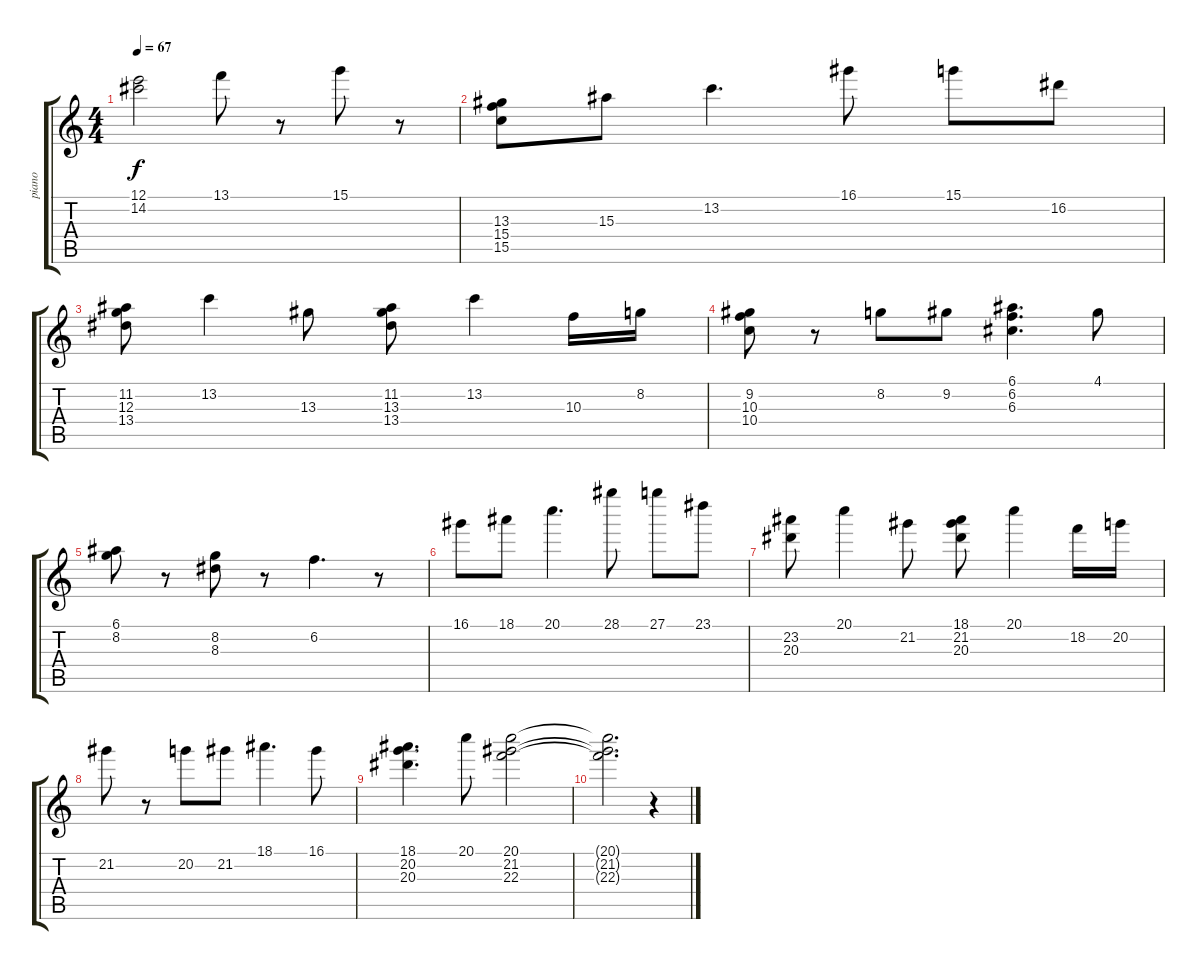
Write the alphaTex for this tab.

\track ("piano" "piano") {instrument acousticguitarsteel}
\staff {score tabs}
\tuning (E4 B3 G3 D3 A2 E2) {hide}
\ts (4 4)
\tempo 67
\clef g2
\ks c
(12.1 14.2).2{dy f} 13.1.8 r.8 15.1.8 r.8 |
(13.3 15.4 15.5).8 15.3.8 13.2.4{d} 16.1.8 15.1.8 16.2.8 |
(11.2 12.3 13.4).8 13.2.4 13.3.8 (11.2 13.3 13.4).8 13.2.4 10.3.16 8.2.16 |
(9.2 10.3 10.4).8 r.8 8.2.8 9.2.8 (6.1 6.2 6.3).4{d} 4.1.8 |
(6.1 8.2).8 r.8 (8.2 8.3).8 r.8 6.2.4{d} r.8 |
16.1.8 18.1.8 20.1.4{d} 28.1.8 27.1.8 23.1.8 |
(23.2 20.3).8 20.1.4 21.2.8 (18.1 21.2 20.3).8 20.1.4 18.2.16 20.2.16 |
21.2.8 r.8 20.2.8 21.2.8 18.1.4{d} 16.1.8 |
(18.1 20.2 20.3).4{d} 20.1.8 (20.1 21.2 22.3).2 |
(20.1{t} 21.2{t} 22.3{t}).2{d} r.4
